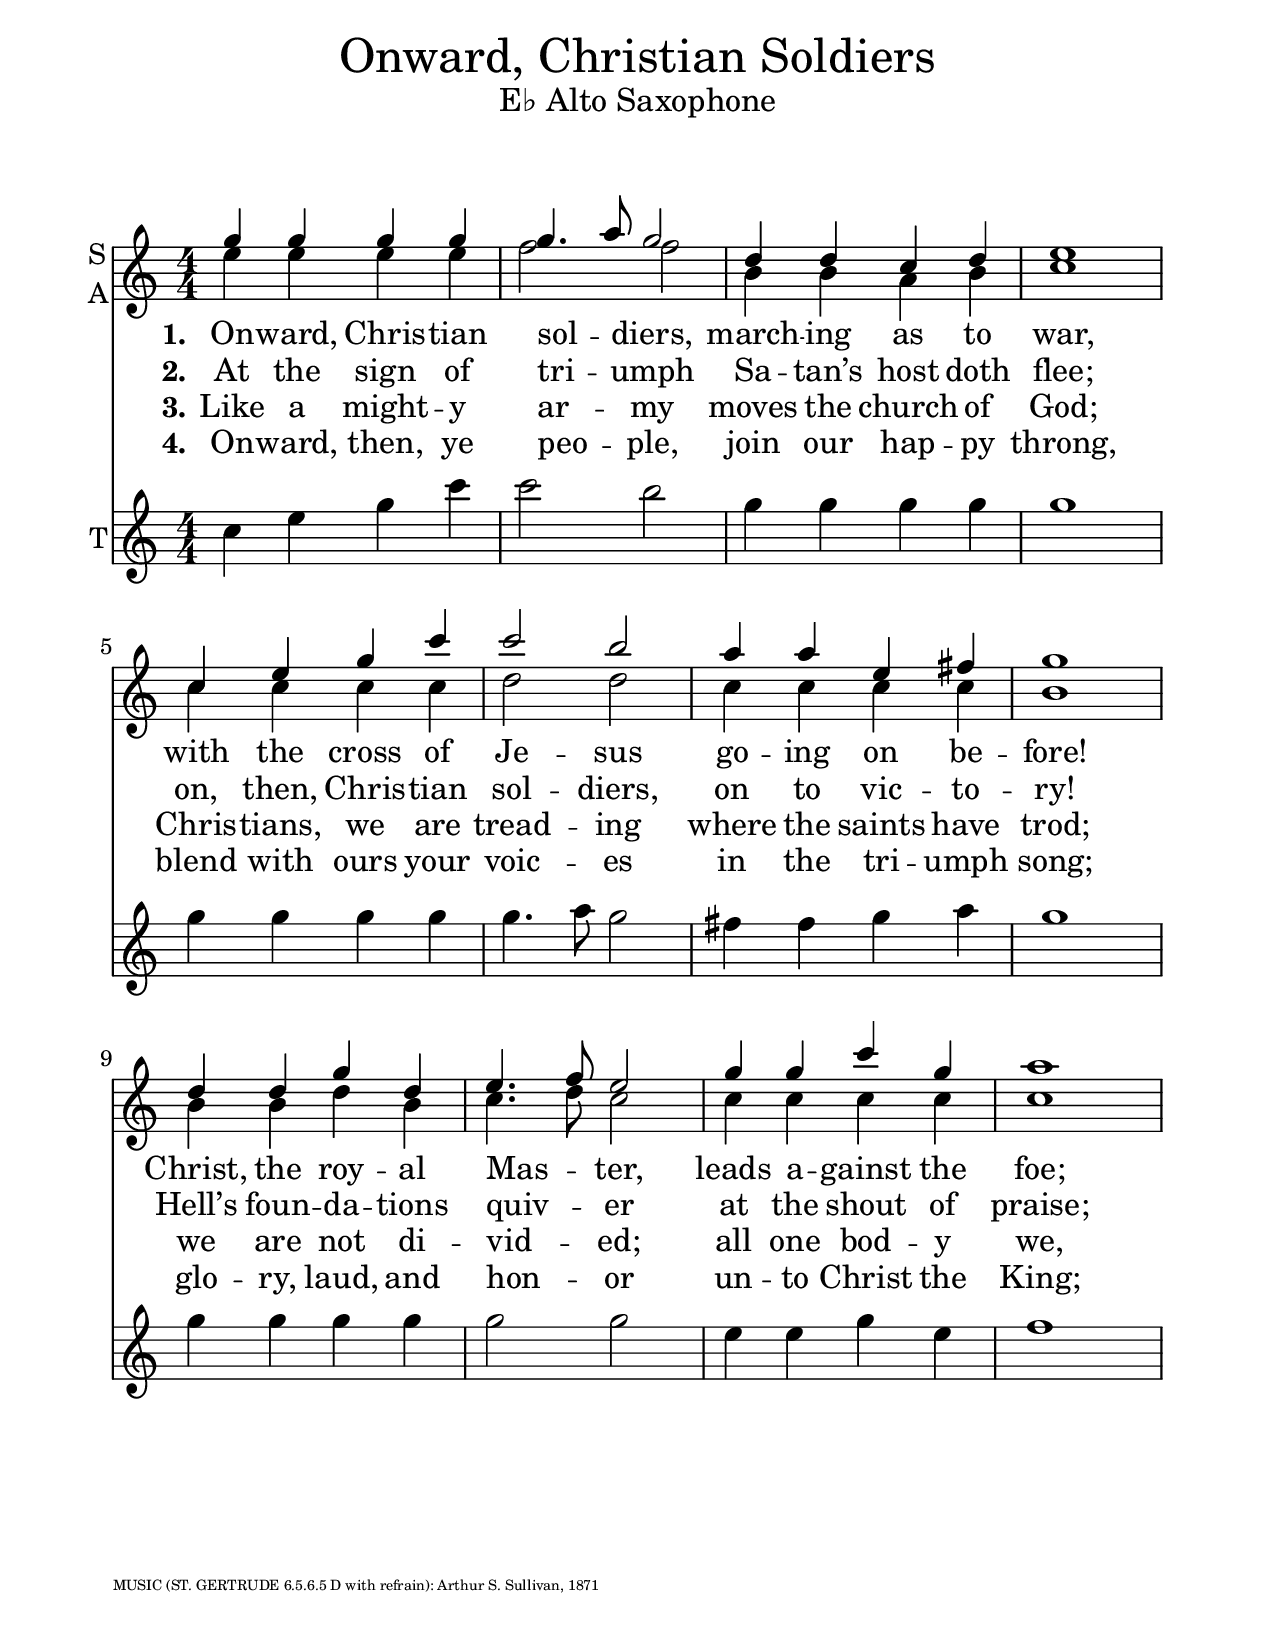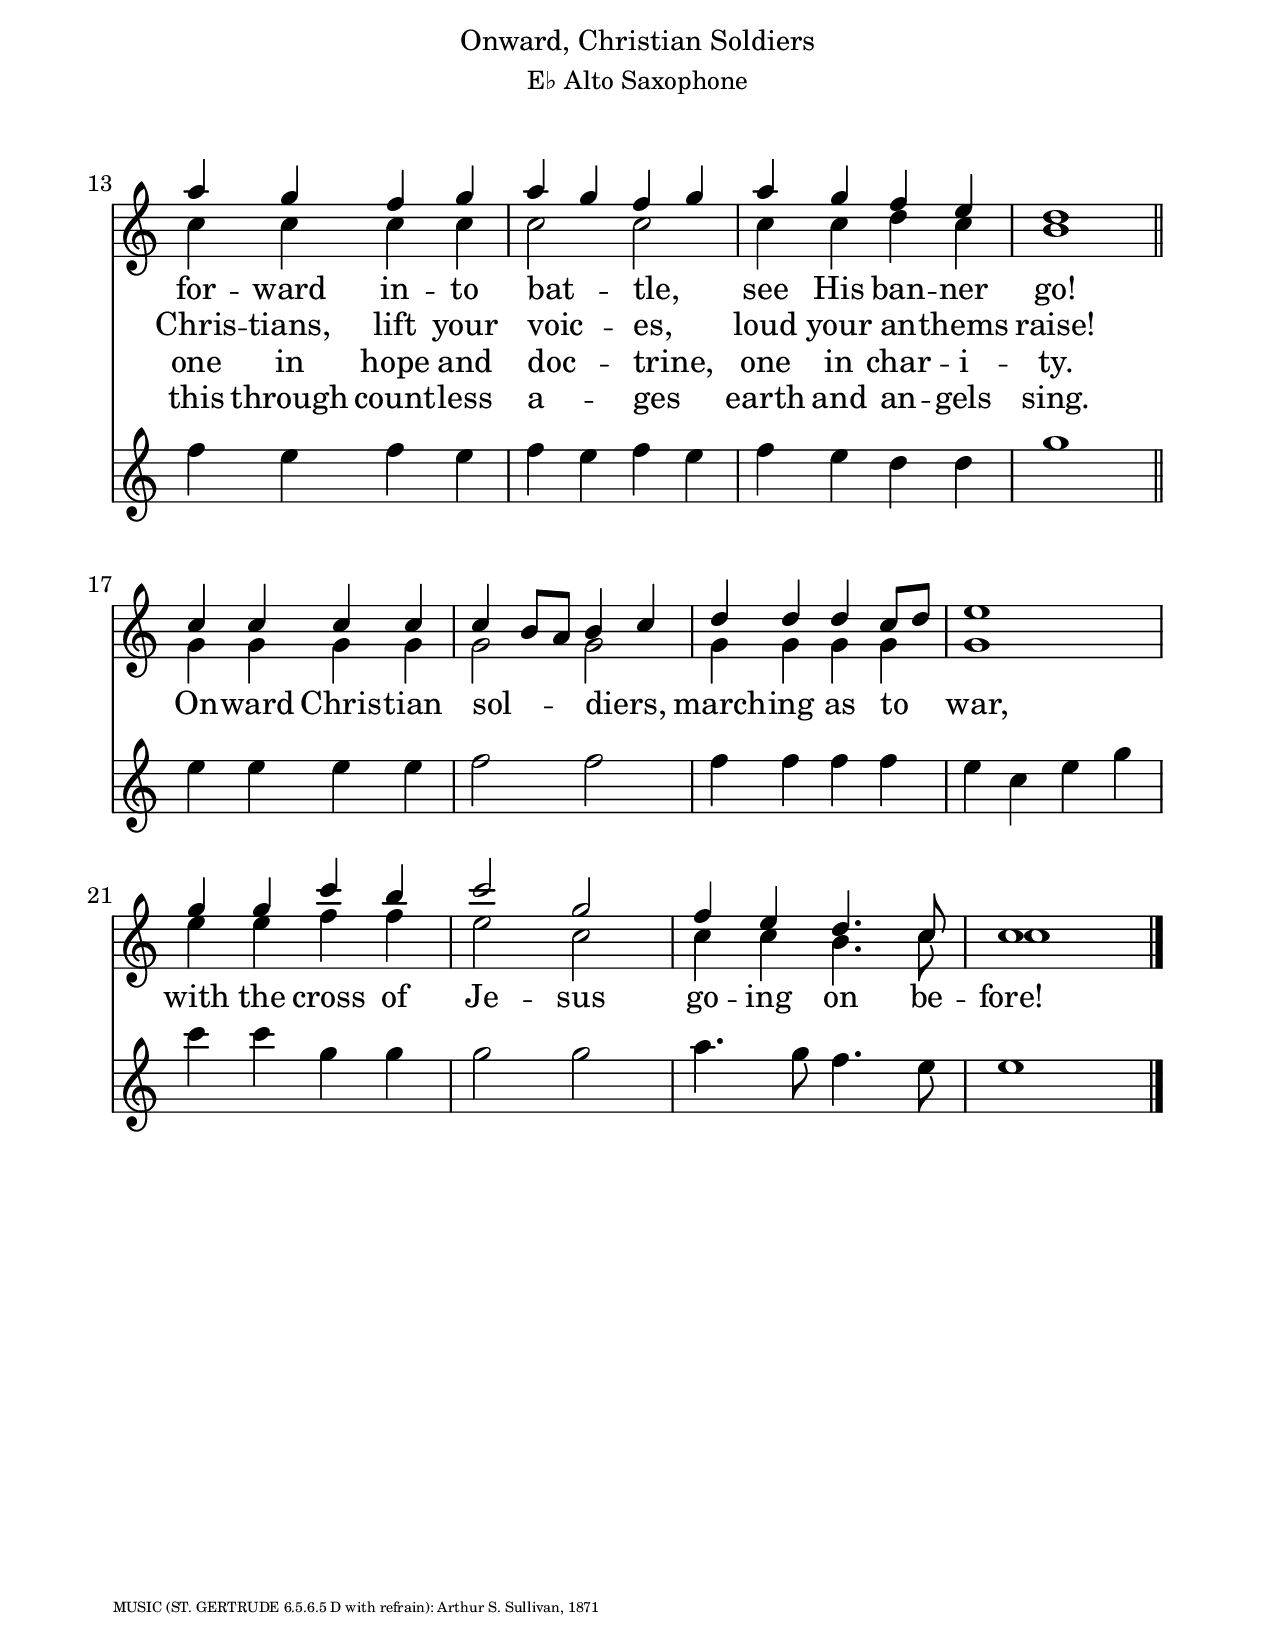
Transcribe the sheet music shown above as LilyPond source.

%
% Generated by flexscore.php on 2015-11-30 20:41:42
%
% Score configuration:
% <?xml version="1.0"?>
% <AltoSax>
%   <instrumentName>E&#x266D; Alto Saxophone</instrumentName>
%   <staff1>t-defc'</staff1>
%   <staff3>ta-sefc'-aefc'</staff3>
%   <staff4>ta-tefc''</staff4>
%   <requires>Alto,Tenor,Bass|Keyboard</requires>
%   <showPartNames>true</showPartNames>
%   <stanzas>all</stanzas>
%   <showDescantLyrics>false</showDescantLyrics>
%   <showSubtitle>false</showSubtitle>
%   <useKeyboard>true</useKeyboard>
%   <showVocalMarkup>false</showVocalMarkup>
%   <lilypond>true</lilypond>
%   <staffSize>25</staffSize>
%   <lyricSize>1</lyricSize>
%   <paperSize>letter</paperSize>
%   <orientation>portrait</orientation>
%   <showMeasureNumbers>true</showMeasureNumbers>
%   <showHymnNumber>true</showHymnNumber>
%   <separateDescant>false</separateDescant>
%   <separateStanzas>false</separateStanzas>
%   <iPad>true</iPad>
%   <includeNotes>true</includeNotes>
%   <autoResizeTitle>true</autoResizeTitle>
%   <maxInlineStanzas>5</maxInlineStanzas>
%   <overflowLyricSize>0</overflowLyricSize>
%   <staff1Name>descant</staff1Name>
%   <staff2Name>chords</staff2Name>
%   <staff3Name>treble</staff3Name>
%   <staff4Name>bass</staff4Name>
%   <staff5Name>percussion</staff5Name>
%   <staff6Name>keyboard</staff6Name>
%   <hymnalID>CGH2010</hymnalID>
%   <number>261</number>
%   <textHymnalID>CGH2010</textHymnalID>
%   <textNumber>261</textNumber>
%   <tuneHymnalID>CGH2010</tuneHymnalID>
%   <tuneNumber>261</tuneNumber>
%   <instrument>AltoSax</instrument>
%   <hymnType>normal_flexscore</hymnType>
%   <hymnID/>
%   <hash>88abff</hash>
%   <hasSoprano>true</hasSoprano>
%   <hasAlto>true</hasAlto>
%   <hasTenor>true</hasTenor>
%   <hasBass>true</hasBass>
%   <useStanzas>StanzaOne StanzaTwo StanzaThree StanzaFour</useStanzas>
%   <inlineStanzas>4</inlineStanzas>
%   <keySignature>efmaj</keySignature>
%   <stanzaSpecificResponseLyrics>false</stanzaSpecificResponseLyrics>
% </AltoSax>
% 
\include "definitions.ly"


%%%%%   text   %%%%%

\header {
  title = \markup { \fontsize #-0.17 "Onward, Christian Soldiers" }
}

StanzaOne = \lyricmode {
 \set stanza = "1."  
On -- ward, Chris -- tian sol -- diers, 
march -- ing as to war, 
with the cross of Je -- sus
go -- ing on be -- fore! 
Christ, the roy -- al Mas -- ter, 
leads a -- gainst the foe; 
for -- ward in -- to bat -- tle,
see His ban -- ner go! 
%refrain
}

StanzaTwo = \lyricmode {
 \set stanza = "2."
At the sign of tri -- umph
Sa -- tan’s host doth flee; 
on, then, Chris -- tian sol -- diers, 
on to vic -- to -- ry! 
Hell’s foun -- da -- tions quiv -- er
at the shout of praise; 
Chris -- tians, lift your voic -- es, 
loud your an -- thems raise! 
%refrain end 
On -- ward Chris -- tian sol -- diers, 
march -- ing as to _ war, 
with the cross of Je -- sus
go -- ing on be -- fore! 
%endrefrain 
}

StanzaThree = \lyricmode {
 \set stanza = "3."
Like a might -- y ar -- my
moves the church of God; 
Chris -- tians, we are tread -- ing
where the saints have trod; 
we are not di -- vid -- ed; 
all one bod -- y we, 
one in hope and doc -- trine, 
one in char -- i -- ty.
%refrain
}

StanzaFour = \lyricmode {
 \set stanza = "4." 
On -- ward, then, ye peo -- ple,
join our hap -- py throng, 
blend with ours your voic -- es
in the tri -- umph song; 
glo -- ry, laud, and hon -- or
un -- to Christ the King; 
this through count -- less a -- ges
earth and an -- gels sing. 
%refrain
}


%%%%%   tune   %%%%%

\language "english"

hasChords     = ##f
hasDescant    = ##f

\header{
  fsTuneCredit = \markup { \wordwrap { MUSIC (ST. GERTRUDE 6.5.6.5 D with refrain): Arthur S. Sullivan, 1871} }
}

keyTime = {
   \time 4/4
   \numericTimeSignature
   \key ef \major
}

Soprano = \relative c' {
 \voiceOne
 \keyTime
 \hideSlur
   
    bf'4 bf bf bf 
|   bf4.( c8) bf2 
|   f4 f ef f 
|   g1 
|   ef4 g bf ef 
|   ef2 d 
|   c4 c g a 
|   bf1
|   f4 f bf f 
|   g4.( af8) g2 
|   bf4 bf ef bf 
|   c1 
|   c4 bf af bf 
|   c( bf) af( bf) 
|   c4 bf af g 
|   f1 \bar "||" 
|   ef4 ef ef ef 
|   ef( d8[ c]) d4( ef) 
|   f4 f f ef8[ f] 
|   g1 
|   bf4 bf ef d 
|   ef2 bf 
|   af4 g f4. ef8 
|   ef1 
  
\bar "|."
}

Alto = \relative c' {
 \voiceTwo
 \keyTime
 \hideSlur
   
    g'4 g g g 
|   af2 af 
|   d,4 d c d 
|   ef1 
|   ef4 ef ef ef 
|   f2 f 
|   ef4 ef ef ef 
|   d1
|   d4 d f d 
|   ef4.( f8) ef2 
|   ef4 ef ef ef 
|   ef1 
|   ef4 ef ef ef 
|   ef2 ef 
|   ef4 ef f ef 
|   d1 \bar "||"
|   bf4 bf bf bf 
|   bf2 bf 
|   bf4 bf bf bf 
|   bf1 
|   g'4 g af af 
|   g2 ef 
|   ef4 ef d4. ef8 
|   ef1 
  
\bar "|."
}

Tenor = \relative c {
 
 \keyTime
 \hideSlur
   
    ef4 g bf ef 
|   ef2 d 
|   bf4 bf bf bf 
|   bf1 
|   bf4 bf bf bf 
|   bf4.( c8) bf2
|   a4 a bf c 
|   bf1 
|   bf4 bf bf bf 
|   bf2 bf 
|   g4 g bf g 
|   af1
|   af4 g af g 
|   af( g) af( g) 
|   af4 g f f 
|   bf1 \bar "||" 
|   g4 g g g 
|   af2 af 
|   af4 af af af 
|   g( ef g bf)
|   ef4 ef bf bf 
|   bf2 bf 
|   c4. bf8 af4. g8 
|   g1
  
\bar "|."
}

Bass = \relative c {
 \voiceTwo
 \keyTime
 \hideSlur
  
    ef4 ef ef ef 
|   f2 bf,2 
|   af'4 af g f 
|   ef1 
|   g4 g g g 
|   f2 f 
|   f4 f f f 
|   bf,1 
|   bf4 bf d bf 
|   ef2 ef 
|   ef4 ef g ef 
|   af1
|   af4 ef c ef 
|   af( ef) c( ef) 
|   af,4 af af a! 
|   bf1 \bar "||" 
|   ef4 bf ef bf 
|   f'( bf,) f'( bf,) 
|   d4 bf d bf 
|   ef1 
|   ef4 ef f f 
|   g2 g, 
|   af4 f bf4. ef8 
|   ef1 
  
\bar "|."
}



%%%%%   AltoSax template   %%%%%

#(set-global-staff-size 25)
#(set-default-paper-size "letter" 'portrait)
\header {
  instrument = "E♭ Alto Saxophone"
  subtitle = ""
}

\layout {
	\context { \Lyrics
		\override LyricText #'font-size = #1
	}
}

\score
{
  <<
		\new Staff = "treble" \with {
		instrumentName = \markup { \column { "S" \line { "A" } } }
	}
    <<
		\clef "treble"
		\transpose ef c'
		\new Voice = "SopranoVoice" \removeWithTag #'vocalMarkup \Soprano
		\transpose ef c'
		\new Voice = "AltoVoice" \removeWithTag #'vocalMarkup \Alto
		\lyricsto SopranoVoice \new Lyrics \StanzaOne
		\lyricsto SopranoVoice \new Lyrics \StanzaTwo
		\lyricsto SopranoVoice \new Lyrics \StanzaThree
		\lyricsto SopranoVoice \new Lyrics \StanzaFour
	>>

		\new Staff = "bass" \with {
		instrumentName = #"T"
	}
    <<
		\clef "treble"
		\transpose ef c''
		\new Voice = "TenorVoice" \removeWithTag #'vocalMarkup \Tenor
	>>

  >>
}
